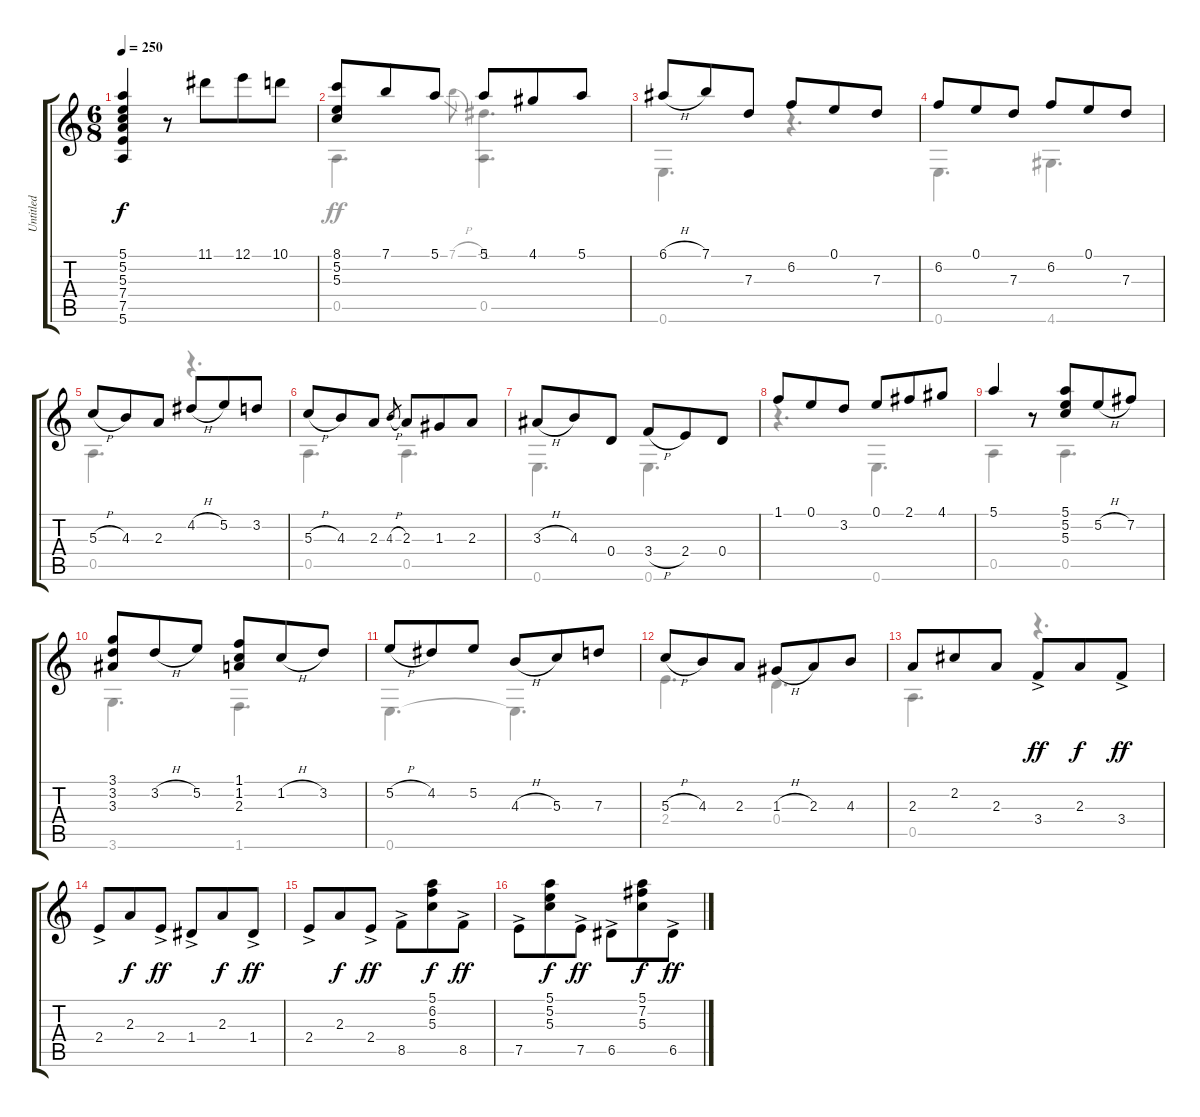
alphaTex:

\track ("Untitled" "Untitled") {instrument acousticguitarnylon}
\staff {score tabs}
\tuning (E4 B3 G3 D3 A2 E2) {hide}
\voice
\ts (6 8)
\tempo 250
\clef g2
\ks c
(5.1 5.2 5.3 7.4 7.5 5.6).4{dy f instrument acousticguitarnylon} r.8 11.1.8 12.1.8 10.1.8 |
(8.1 5.2 5.3).8 7.1.8 5.1.8 5.1.8 4.1.8 5.1.8 |
6.1{h}.8 7.1.8 7.3.8 6.2.8 0.1.8 7.3.8 |
6.2.8 0.1.8 7.3.8 6.2.8 0.1.8 7.3.8 |
5.3{h}.8 4.3.8 2.3.8 4.2{h}.8 5.2.8 3.2.8 |
5.3{h}.8 4.3.8 2.3.8 4.3{h}.8{gr} 2.3.8 1.3.8 2.3.8 |
3.3{h}.8 4.3.8 0.4.8 3.4{h}.8 2.4.8 0.4.8 |
1.1.8 0.1.8 3.2.8 0.1.8 2.1.8 4.1.8 |
5.1.4 r.8 (5.1 5.2 5.3).8 5.2{h}.8 7.2.8 |
(3.1 3.2 3.3).8 3.2{h}.8 5.2.8 (1.1 1.2 2.3).8 1.2{h}.8 3.2.8 |
5.2{h}.8 4.2.8 5.2.8 4.3{h}.8 5.3.8 7.3.8 |
5.3{h}.8 4.3.8 2.3.8 1.3{h}.8 2.3.8 4.3.8 |
2.3.8 2.2.8 2.3.8 3.4{ac}.8{dy ff} 2.3.8{dy f} 3.4{ac}.8{dy ff} |
2.4{ac}.8 2.3.8{dy f} 2.4{ac}.8{dy ff} 1.4{ac}.8 2.3.8{dy f} 1.4{ac}.8{dy ff} |
2.4{ac}.8 2.3.8{dy f} 2.4{ac}.8{dy ff} 8.5{ac}.8 (5.1 6.2 5.3).8{dy f} 8.5{ac}.8{dy ff} |
7.5{ac}.8 (5.1 5.2 5.3).8{dy f} 7.5{ac}.8{dy ff} 6.5{ac}.8 (5.1 7.2 5.3).8{dy f} 6.5{ac}.8{dy ff}
\voice
\clef g2
\ottava regular
\simile none
\ks c
|
0.5.4{d} 7.1{h}.8{gr} (-1.1 0.5).4{d} |
0.6.4{d} r.4{d} |
0.6.4{d} 4.6.4{d} |
0.5.4{d} r.4{d} |
0.5.4{d} 0.5.4{d} |
0.6.4{d} 0.6.4{d} |
r.4{d} 0.6.4{d} |
0.5.4 r.8 0.5.4{d} |
3.6.4{d} 1.6.4{d} |
0.6.4{d} 0.6{t}.4{d} |
2.4.4{d} 0.4.4{d} |
0.5.4{d} r.4{d} |
|
|
